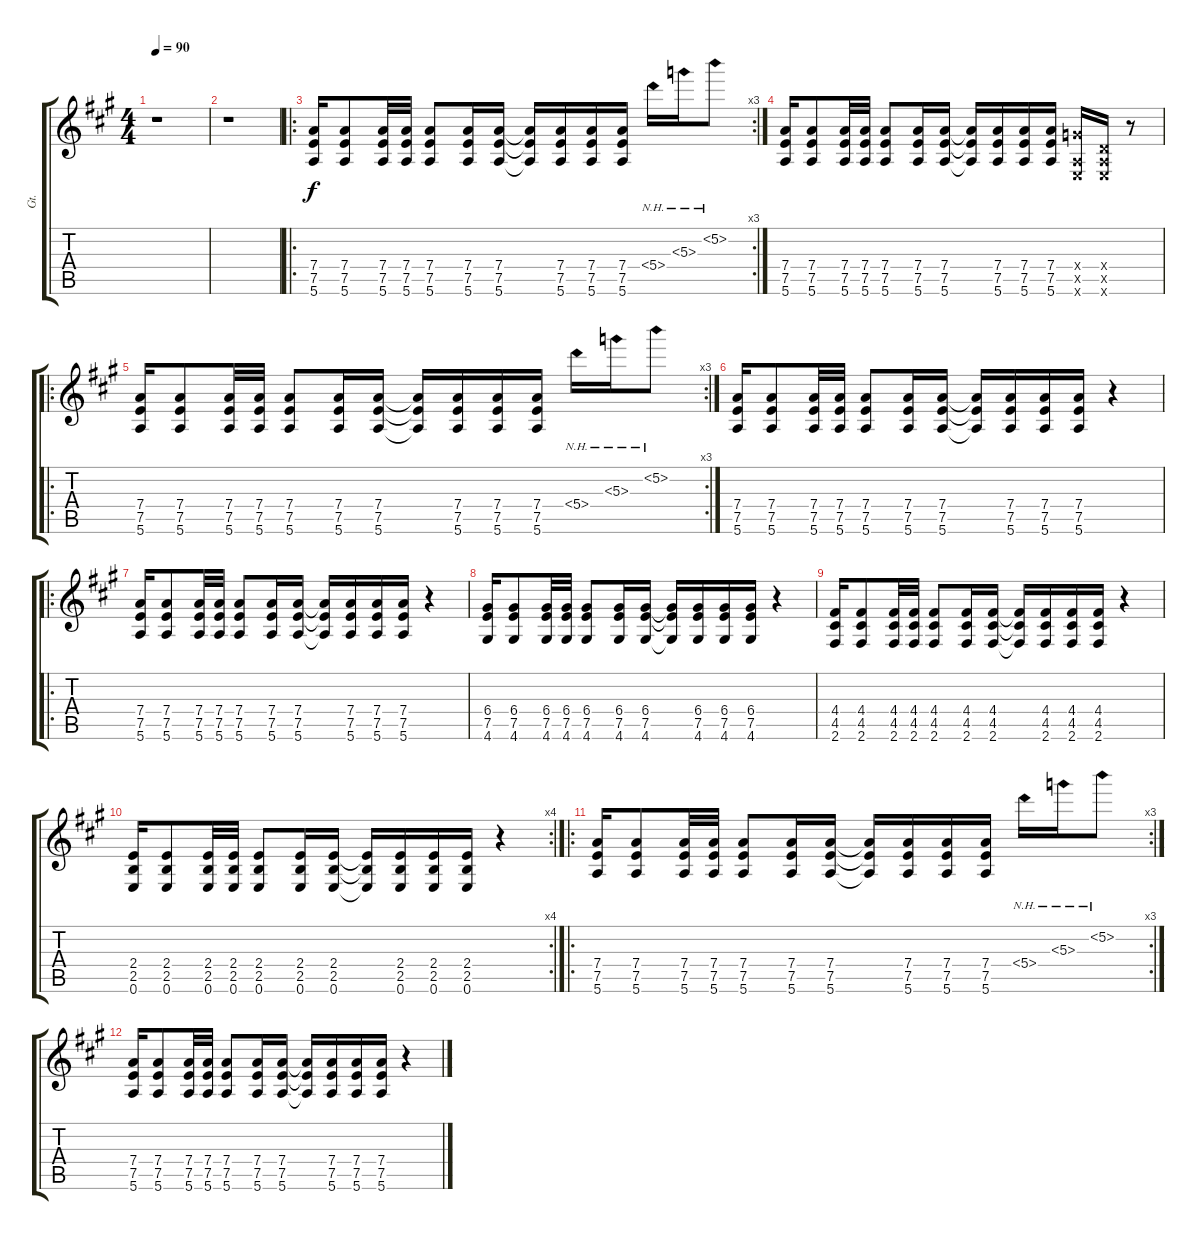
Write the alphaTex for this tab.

\track ("Gt." "Gt.") {instrument overdrivenguitar}
\staff {score tabs}
\tuning (E4 B3 G3 D3 A2 E2) {hide}
\ts (4 4)
\tempo 90
\clef g2
\ks a
r.1{dy f} |
r.1 |
\ro
\rc 3
(7.4 7.5 5.6).16{volume 13 instrument overdrivenguitar} (7.4 7.5 5.6).8 (7.4 7.5 5.6).32 (7.4 7.5 5.6).32 (7.4 7.5 5.6).8 (7.4 7.5 5.6).16 (7.4 7.5 5.6).16 (7.4{t} 7.5{t} 5.6{t}).16 (7.4 7.5 5.6).16 (7.4 7.5 5.6).16 (7.4 7.5 5.6).16 5.4{nh}.16{volume 8} 5.3{nh}.16 5.2{nh}.8 |
(7.4 7.5 5.6).16{volume 13} (7.4 7.5 5.6).8 (7.4 7.5 5.6).32 (7.4 7.5 5.6).32 (7.4 7.5 5.6).8 (7.4 7.5 5.6).16 (7.4 7.5 5.6).16 (7.4{t} 7.5{t} 5.6{t}).16 (7.4 7.5 5.6).16 (7.4 7.5 5.6).16 (7.4 7.5 5.6).16 (5.4{x} 0.5{x} 0.6{x}).16 (0.4{x} 0.5{x} 0.6{x}).16 r.8 |
\ro
\rc 3
(7.4 7.5 5.6).16{volume 13 instrument overdrivenguitar} (7.4 7.5 5.6).8 (7.4 7.5 5.6).32 (7.4 7.5 5.6).32 (7.4 7.5 5.6).8 (7.4 7.5 5.6).16 (7.4 7.5 5.6).16 (7.4{t} 7.5{t} 5.6{t}).16 (7.4 7.5 5.6).16 (7.4 7.5 5.6).16 (7.4 7.5 5.6).16 5.4{nh}.16{volume 8} 5.3{nh}.16 5.2{nh}.8 |
(7.4 7.5 5.6).16{volume 13} (7.4 7.5 5.6).8 (7.4 7.5 5.6).32 (7.4 7.5 5.6).32 (7.4 7.5 5.6).8 (7.4 7.5 5.6).16 (7.4 7.5 5.6).16 (7.4{t} 7.5{t} 5.6{t}).16 (7.4 7.5 5.6).16 (7.4 7.5 5.6).16 (7.4 7.5 5.6).16 r.4 |
\ro
(7.4 7.5 5.6).16{volume 13} (7.4 7.5 5.6).8 (7.4 7.5 5.6).32 (7.4 7.5 5.6).32 (7.4 7.5 5.6).8 (7.4 7.5 5.6).16 (7.4 7.5 5.6).16 (7.4{t} 7.5{t} 5.6{t}).16 (7.4 7.5 5.6).16 (7.4 7.5 5.6).16 (7.4 7.5 5.6).16 r.4 |
(6.4 7.5 4.6).16{volume 13} (6.4 7.5 4.6).8 (6.4 7.5 4.6).32 (6.4 7.5 4.6).32 (6.4 7.5 4.6).8 (6.4 7.5 4.6).16 (6.4 7.5 4.6).16 (6.4{t} 7.5{t} 4.6{t}).16 (6.4 7.5 4.6).16 (6.4 7.5 4.6).16 (6.4 7.5 4.6).16 r.4 |
(4.4 4.5 2.6).16{volume 13} (4.4 4.5 2.6).8 (4.4 4.5 2.6).32 (4.4 4.5 2.6).32 (4.4 4.5 2.6).8 (4.4 4.5 2.6).16 (4.4 4.5 2.6).16 (4.4{t} 4.5{t} 2.6{t}).16 (4.4 4.5 2.6).16 (4.4 4.5 2.6).16 (4.4 4.5 2.6).16 r.4 |
\rc 4
(2.4 2.5 0.6).16{volume 13} (2.4 2.5 0.6).8 (2.4 2.5 0.6).32 (2.4 2.5 0.6).32 (2.4 2.5 0.6).8 (2.4 2.5 0.6).16 (2.4 2.5 0.6).16 (2.4{t} 2.5{t} 0.6{t}).16 (2.4 2.5 0.6).16 (2.4 2.5 0.6).16 (2.4 2.5 0.6).16 r.4 |
\ro
\rc 3
(7.4 7.5 5.6).16{volume 13 instrument overdrivenguitar} (7.4 7.5 5.6).8 (7.4 7.5 5.6).32 (7.4 7.5 5.6).32 (7.4 7.5 5.6).8 (7.4 7.5 5.6).16 (7.4 7.5 5.6).16 (7.4{t} 7.5{t} 5.6{t}).16 (7.4 7.5 5.6).16 (7.4 7.5 5.6).16 (7.4 7.5 5.6).16 5.4{nh}.16{volume 8} 5.3{nh}.16 5.2{nh}.8 |
(7.4 7.5 5.6).16{volume 13} (7.4 7.5 5.6).8 (7.4 7.5 5.6).32 (7.4 7.5 5.6).32 (7.4 7.5 5.6).8 (7.4 7.5 5.6).16 (7.4 7.5 5.6).16 (7.4{t} 7.5{t} 5.6{t}).16 (7.4 7.5 5.6).16 (7.4 7.5 5.6).16 (7.4 7.5 5.6).16 r.4
